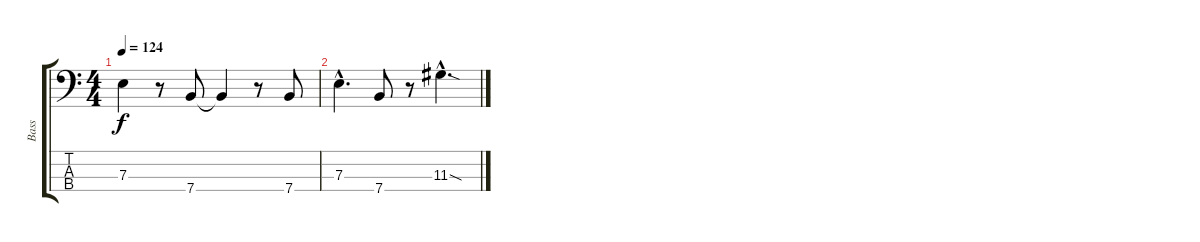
\track ("Bass" "Bass") {instrument electricbassfinger}
\staff {score tabs}
\tuning (G2 D2 A1 E1) {hide}
\ts (4 4)
\tempo 124
\clef f4
\ks c
7.3.4{dy f} r.8 7.4.8 7.4{t}.4 r.8 7.4.8 |
7.3{hac}.4{d} 7.4.8 r.8 11.3{sod hac}.4{d}
